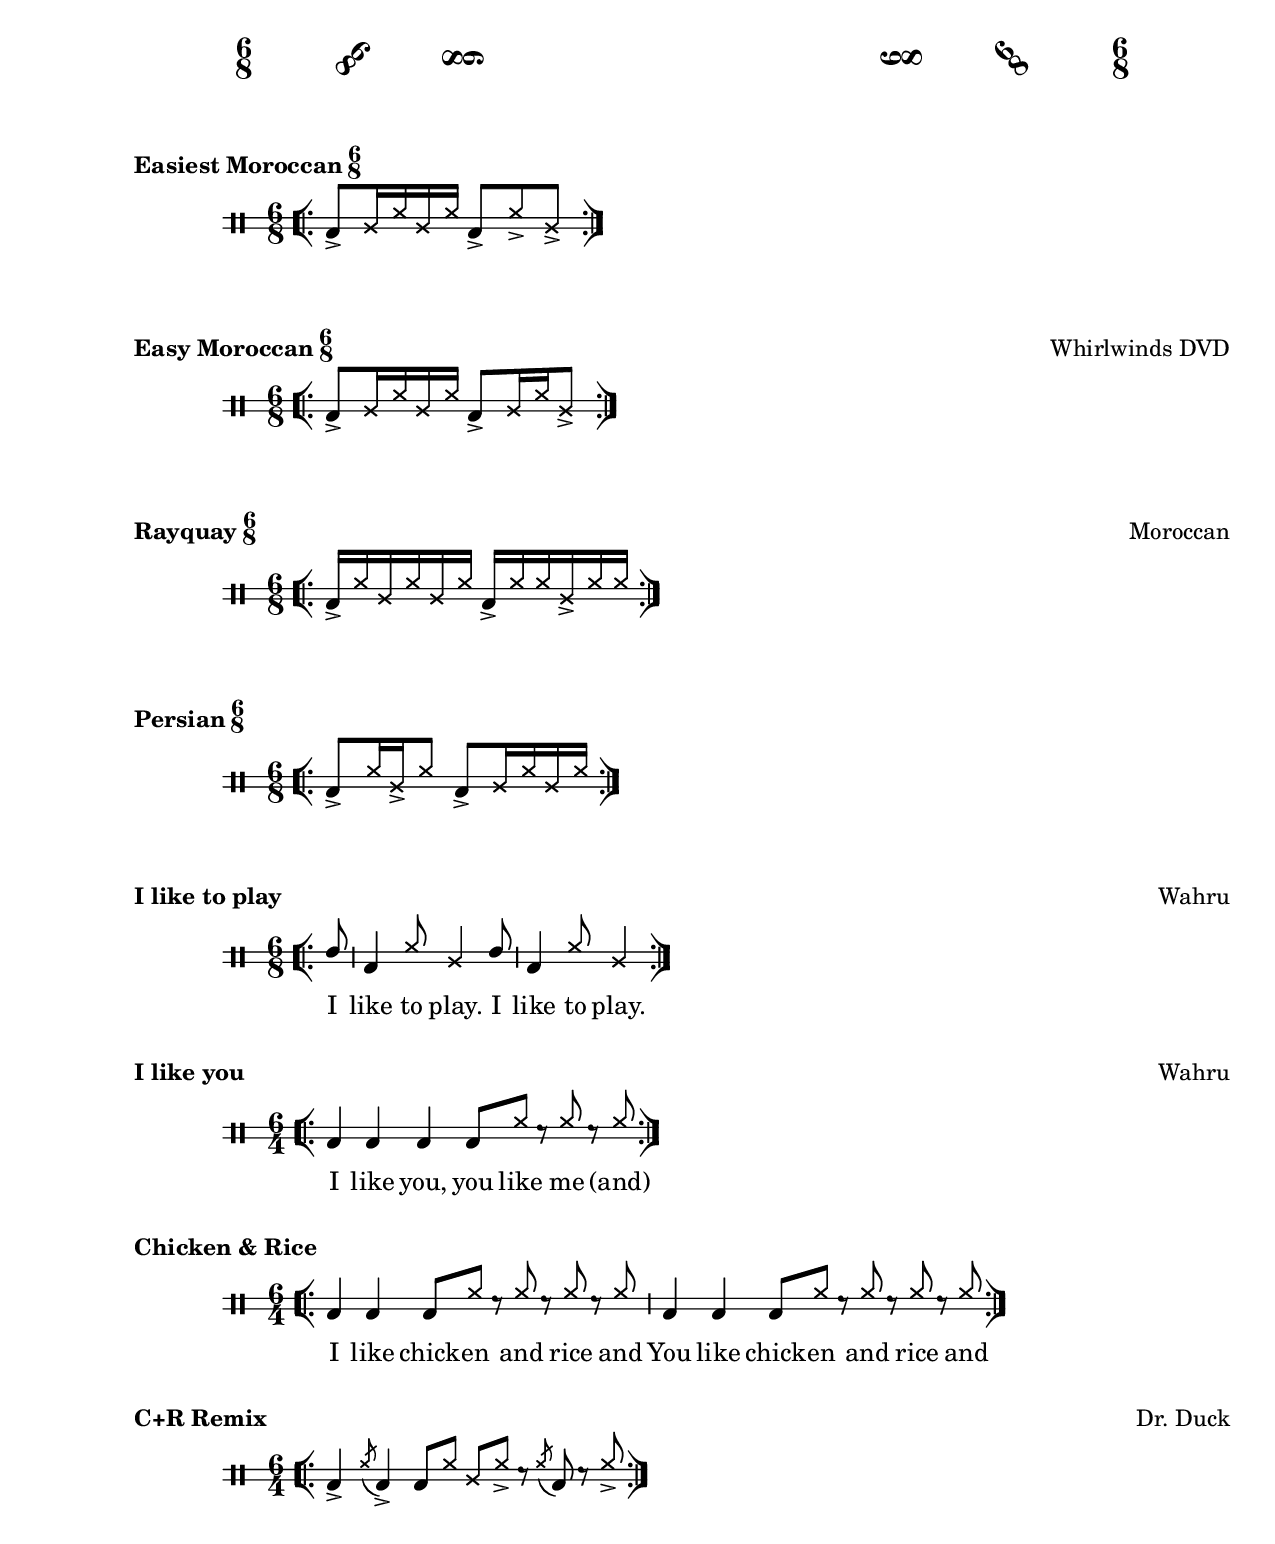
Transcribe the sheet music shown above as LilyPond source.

\version "2.21.0"
\include "common.ly"

#(tocTime '(6 8))

\dscore
\markup { Easiest Moroccan {\tiny \raise #1 \compound-meter #'(6 8)} }
""
#'(6 . 8)
""
\drummode {
  dum8-> tek16 ka tek ka dum8-> ka-> tek-> |
}

\dscore
\markup { Easy Moroccan {\tiny \raise #1 \compound-meter #'(6 8)} }
"Whirlwinds DVD"
#'(6 . 8)
""
\drummode {
  dum8-> tek16 ka tek ka dum8-> tek16 ka tek8-> |
}

\dscore
\markup { Rayquay {\tiny \raise #1 \compound-meter #'(6 8)} }
"Moroccan"
#'(6 . 8)
""
\drummode {
  dum16-> ka tek ka tek ka dum-> ka ka tek-> ka ka |
}

\dscore
\markup { Persian {\tiny \raise #1 \compound-meter #'(6 8)} }
""
#'(6 . 8)
""
\drummode {
  dum8-> ka16 tek-> ka8 dum-> tek16 ka tek ka |
}

\dscore
"I like to play"
"Wahru"
#'(6 . 8)
""
<<
  \new DrumVoice = "play" \drummode {
    \partial 8
    \stemUp
    dumt8 dum4 ka8 tek4 dumt8 |
    dum4 ka8 tek4
  }
  \new Lyrics \lyricsto "play" {
    I like to play. I like to play.
  }
>>

\dscore
"I like you"
"Wahru"
#'(6 . 4)
""
<<
  \new DrumVoice = "like-u" \drummode {
    \stemUp
    dum4 dum dum dum8 ka r ka r ka |
  }
  \new Lyrics \lyricsto "like-u" {
    I like you, you like me (and)
  }
>>

\dscore
"Chicken & Rice"
""
#'(6 . 4)
""
<<
  \new DrumVoice = "chicken-rice" \drummode {
    \stemUp
    dum4 dum dum8 ka r ka r ka r ka |
    dum4 dum dum8 ka r ka r ka r ka |
  }
  \new Lyrics \lyricsto "chicken-rice" {
    I like chick -- en and rice and
    You like chick -- en and rice and
  }
>>

\dscore
"C+R Remix"
"Dr. Duck"
#'(6 . 4)
""
\drummode {
  dum4-> \acciaccatura ka8 dum4-> dum8 ka tek ka-> r \acciaccatura ka dum r ka-> |
}
